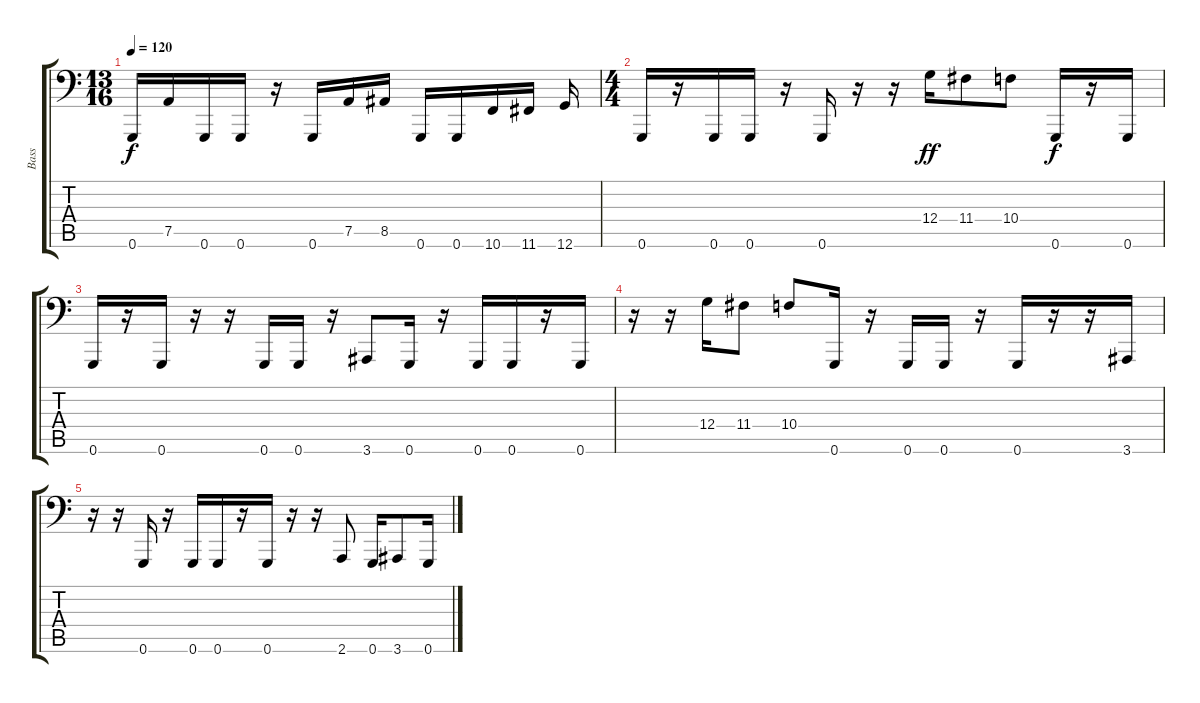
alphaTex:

\track ("Bass" "Bass") {instrument electricbassfinger}
\staff {score tabs}
\tuning (Bb2 F2 C2 G1 D1 G0) {hide}
\ts (13 16)
\tempo 120
\clef f4
\ks c
0.6.16{dy f} 7.5.16 0.6.16 0.6.16 r.16 0.6.16 7.5.16 8.5.16 0.6.16 0.6.16 10.6.16 11.6.16 12.6.16 |
\ts (4 4)
0.6.16 r.16 0.6.16 0.6.16 r.16 0.6.16 r.16 r.16 12.4.16{dy ff} 11.4.8 10.4.8 0.6.16{dy f} r.16 0.6.16 |
0.6.16 r.16 0.6.16 r.16 r.16 0.6.16 0.6.16 r.16 3.6.8 0.6.16 r.16 0.6.16 0.6.16 r.16 0.6.16 |
r.16 r.16 12.4.16 11.4.8 10.4.8 0.6.16 r.16 0.6.16 0.6.16 r.16 0.6.16 r.16 r.16 3.6.16 |
r.16 r.16 0.6.16 r.16 0.6.16 0.6.16 r.16 0.6.16 r.16 r.16 2.6.8 0.6.16 3.6.8 0.6.16
